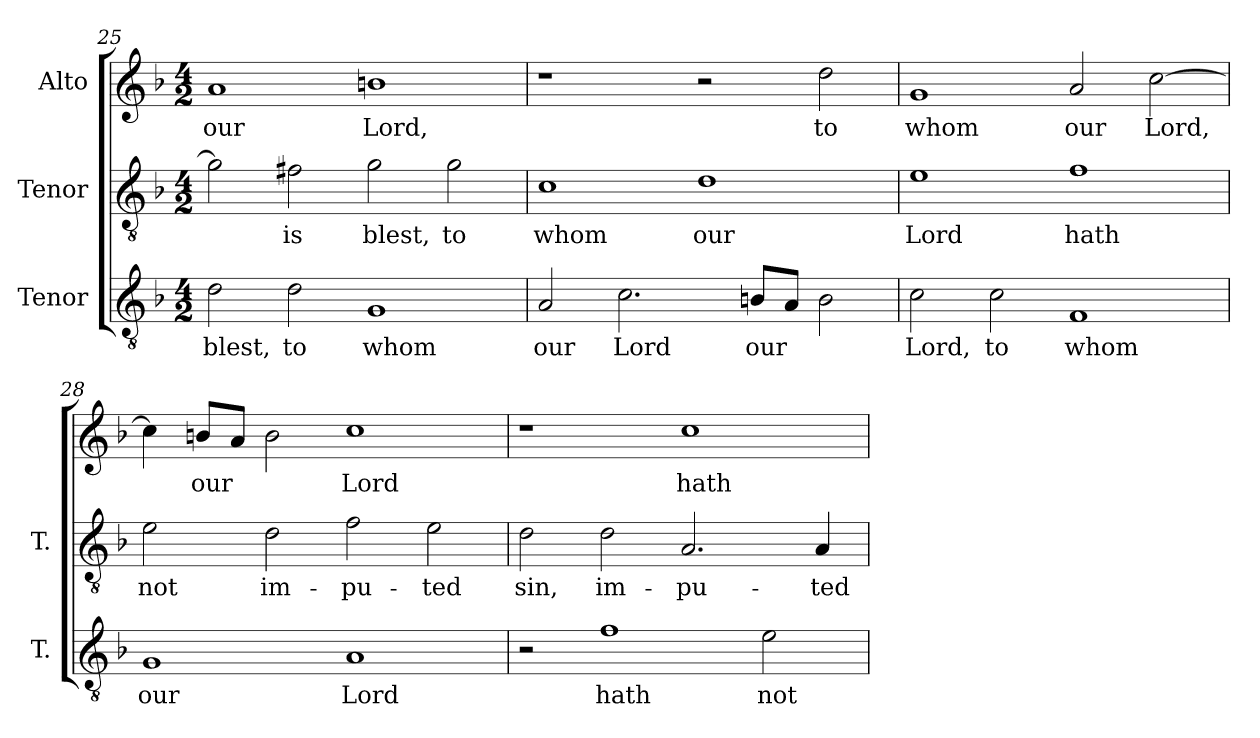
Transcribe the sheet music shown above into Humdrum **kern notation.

**kern	**text	**kern	**text	**kern	**text
*part3	*part3	*part2	*part2	*part1	*part1
*staff3	*staff3	*staff2	*staff2	*staff1	*staff1
*I"Tenor	*	*I"Tenor	*	*I"Alto	*
*I'T.	*	*I'T.	*	*	*
*clefGv2	*	*clefGv2	*	*clefG2	*
*ITrd7c12	*	*ITrd7c12	*	*	*
*k[b-]	*	*k[b-]	*	*k[b-]	*
*F:	*	*F:	*	*F:	*
*M4/2	*	*M4/2	*	*M4/2	*
=25	=25	=25	=25	=25	=25
!	!LO:LY:b:color=#000000	!	!	!	!
!	!	!	!	!	!LO:LY:b:color=#000000
2Di\	blest,	2Gi\]	.	1ai	our
!	!LO:LY:b:color=#000000	!	!	!	!
!	!	!	!LO:LY:b:color=#000000	!	!
2Di\	to	2F#Xi\	is	.	.
!	!LO:LY:b:color=#000000	!	!	!	!
!	!	!	!LO:LY:b:color=#000000	!	!
!	!	!	!	!	!LO:LY:b:color=#000000
1GGi	whom	2Gi\	blest,	1bni	Lord,
!	!	!	!LO:LY:b:color=#000000	!	!
.	.	2Gi\	to	.	.
=26	=26	=26	=26	=26	=26
!	!LO:LY:b:color=#000000	!	!	!	!
!	!	!	!LO:LY:b:color=#000000	!	!
2AAi/	our	1Ci	whom	1r	.
!	!LO:LY:b:color=#000000	!	!	!	!
2.Ci\	Lord	.	.	.	.
!	!	!	!LO:LY:b:color=#000000	!	!
.	.	1Di	our	2r	.
!	!LO:LY:b:color=#000000	!	!	!	!
8BBni/L	our	.	.	.	.
8AAi/J	.	.	.	.	.
!	!	!	!	!	!LO:LY:b:color=#000000
2BBi\	.	.	.	2ddi\	to
=27	=27	=27	=27	=27	=27
!	!LO:LY:b:color=#000000	!	!	!	!
!	!	!	!LO:LY:b:color=#000000	!	!
!	!	!	!	!	!LO:LY:b:color=#000000
2Ci\	Lord,	1Ei	Lord	1gi	whom
!	!LO:LY:b:color=#000000	!	!	!	!
2Ci\	to	.	.	.	.
!	!LO:LY:b:color=#000000	!	!	!	!
!	!	!	!LO:LY:b:color=#000000	!	!
!	!	!	!	!	!LO:LY:b:color=#000000
1FFi	whom	1Fi	hath	2ai/	our
!	!	!	!	!	!LO:LY:b:color=#000000
.	.	.	.	[2cci\	Lord,
=28	=28	=28	=28	=28	=28
!	!LO:LY:b:color=#000000	!	!	!	!
!	!	!	!LO:LY:b:color=#000000	!	!
1GGi	our	2Ei\	not	4cci\]	.
!	!	!	!	!	!LO:LY:b:color=#000000
.	.	.	.	8bni/L	our
.	.	.	.	8ai/J	.
!	!	!	!LO:LY:b:color=#000000	!	!
.	.	2Di\	im-	2bi\	.
!	!LO:LY:b:color=#000000	!	!	!	!
!	!	!	!LO:LY:b:color=#000000	!	!
!	!	!	!	!	!LO:LY:b:color=#000000
1AAi	Lord	2Fi\	-pu-	1cci	Lord
!	!	!	!LO:LY:b:color=#000000	!	!
.	.	2Ei\	-ted	.	.
!!LO:LB:g=z
=29	=29	=29	=29	=29	=29
!	!	!	!LO:LY:b:color=#000000	!	!
2r	.	2Di\	sin,	1r	.
!	!LO:LY:b:color=#000000	!	!	!	!
!	!	!	!LO:LY:b:color=#000000	!	!
1Fi	hath	2Di\	im-	.	.
!	!	!	!LO:LY:b:color=#000000	!	!
!	!	!	!	!	!LO:LY:b:color=#000000
.	.	2.AAi/	-pu-	1cci	hath
!	!LO:LY:b:color=#000000	!	!	!	!
2Ei\	not	.	.	.	.
!	!	!	!LO:LY:b:color=#000000	!	!
.	.	4AAi/	-ted	.	.
=	=	=	=	=	=
*-	*-	*-	*-	*-	*-
